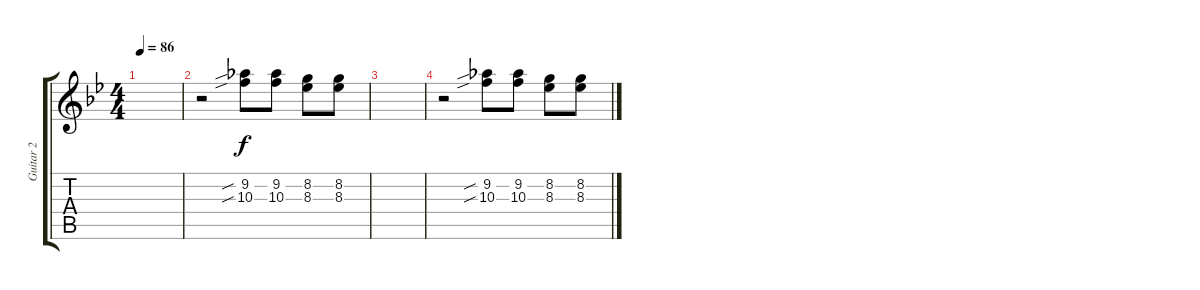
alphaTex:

\track ("Guitar 2" "Guitar 2") {instrument distortionguitar}
\staff {score tabs}
\tuning (E4 B3 G3 D3 A2 E2) {hide}
\ts (4 4)
\tempo 86
\clef g2
\ks bb
|
r.2 (9.2{sib} 10.3{sib}).8 (9.2 10.3).8 (8.2 8.3).8 (8.2 8.3).8 |
|
r.2 (9.2{sib} 10.3{sib}).8 (9.2 10.3).8 (8.2 8.3).8 (8.2 8.3).8
